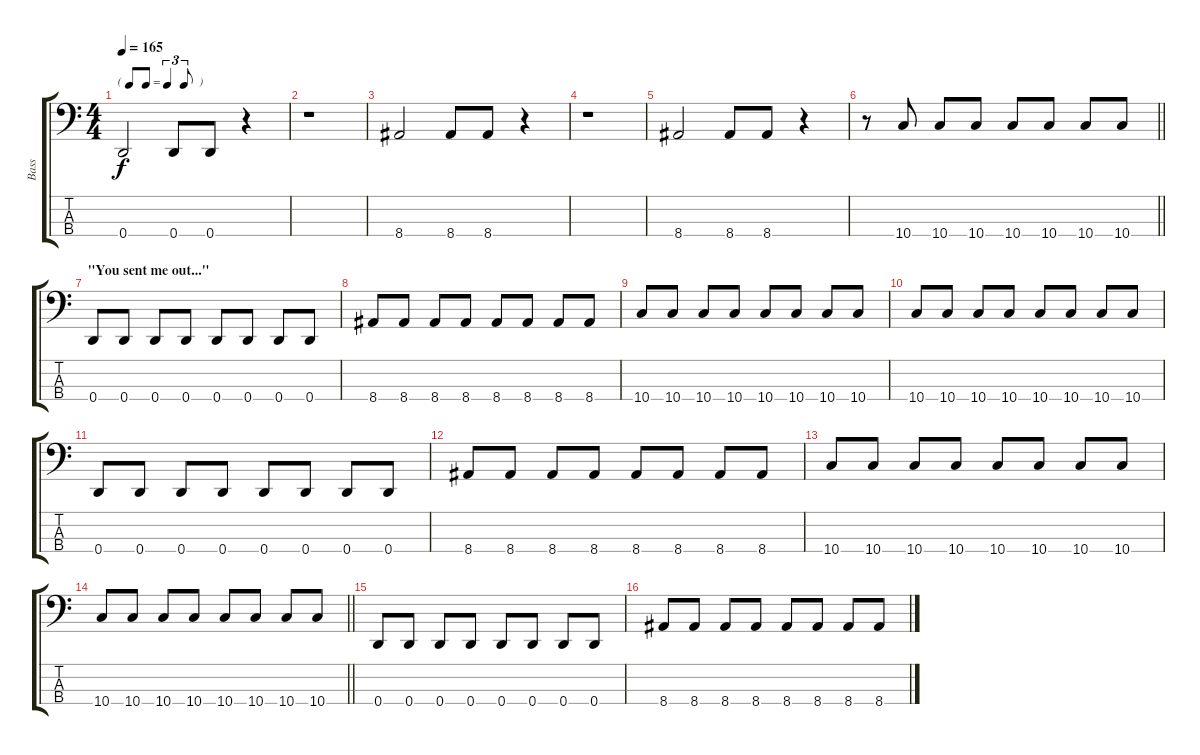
\track ("Bass" "Bass") {instrument electricbasspick}
\staff {score tabs}
\tuning (G2 D2 A1 D1) {hide}
\ts (4 4)
\tf triplet8th
\tempo 165
\clef f4
\ks c
0.4.2{dy f} 0.4.8 0.4.8 r.4 |
r.1 |
8.4.2 8.4.8 8.4.8 r.4 |
r.1 |
8.4.2 8.4.8 8.4.8 r.4 |
\barLineRight lightlight
r.8 10.4.8 10.4.8 10.4.8 10.4.8 10.4.8 10.4.8 10.4.8 |
\section ("" "\"You sent me out...\"")
0.4.8 0.4.8 0.4.8 0.4.8 0.4.8 0.4.8 0.4.8 0.4.8 |
8.4.8 8.4.8 8.4.8 8.4.8 8.4.8 8.4.8 8.4.8 8.4.8 |
10.4.8 10.4.8 10.4.8 10.4.8 10.4.8 10.4.8 10.4.8 10.4.8 |
10.4.8 10.4.8 10.4.8 10.4.8 10.4.8 10.4.8 10.4.8 10.4.8 |
0.4.8 0.4.8 0.4.8 0.4.8 0.4.8 0.4.8 0.4.8 0.4.8 |
8.4.8 8.4.8 8.4.8 8.4.8 8.4.8 8.4.8 8.4.8 8.4.8 |
10.4.8 10.4.8 10.4.8 10.4.8 10.4.8 10.4.8 10.4.8 10.4.8 |
\barLineRight lightlight
10.4.8 10.4.8 10.4.8 10.4.8 10.4.8 10.4.8 10.4.8 10.4.8 |
0.4.8 0.4.8 0.4.8 0.4.8 0.4.8 0.4.8 0.4.8 0.4.8 |
8.4.8 8.4.8 8.4.8 8.4.8 8.4.8 8.4.8 8.4.8 8.4.8
